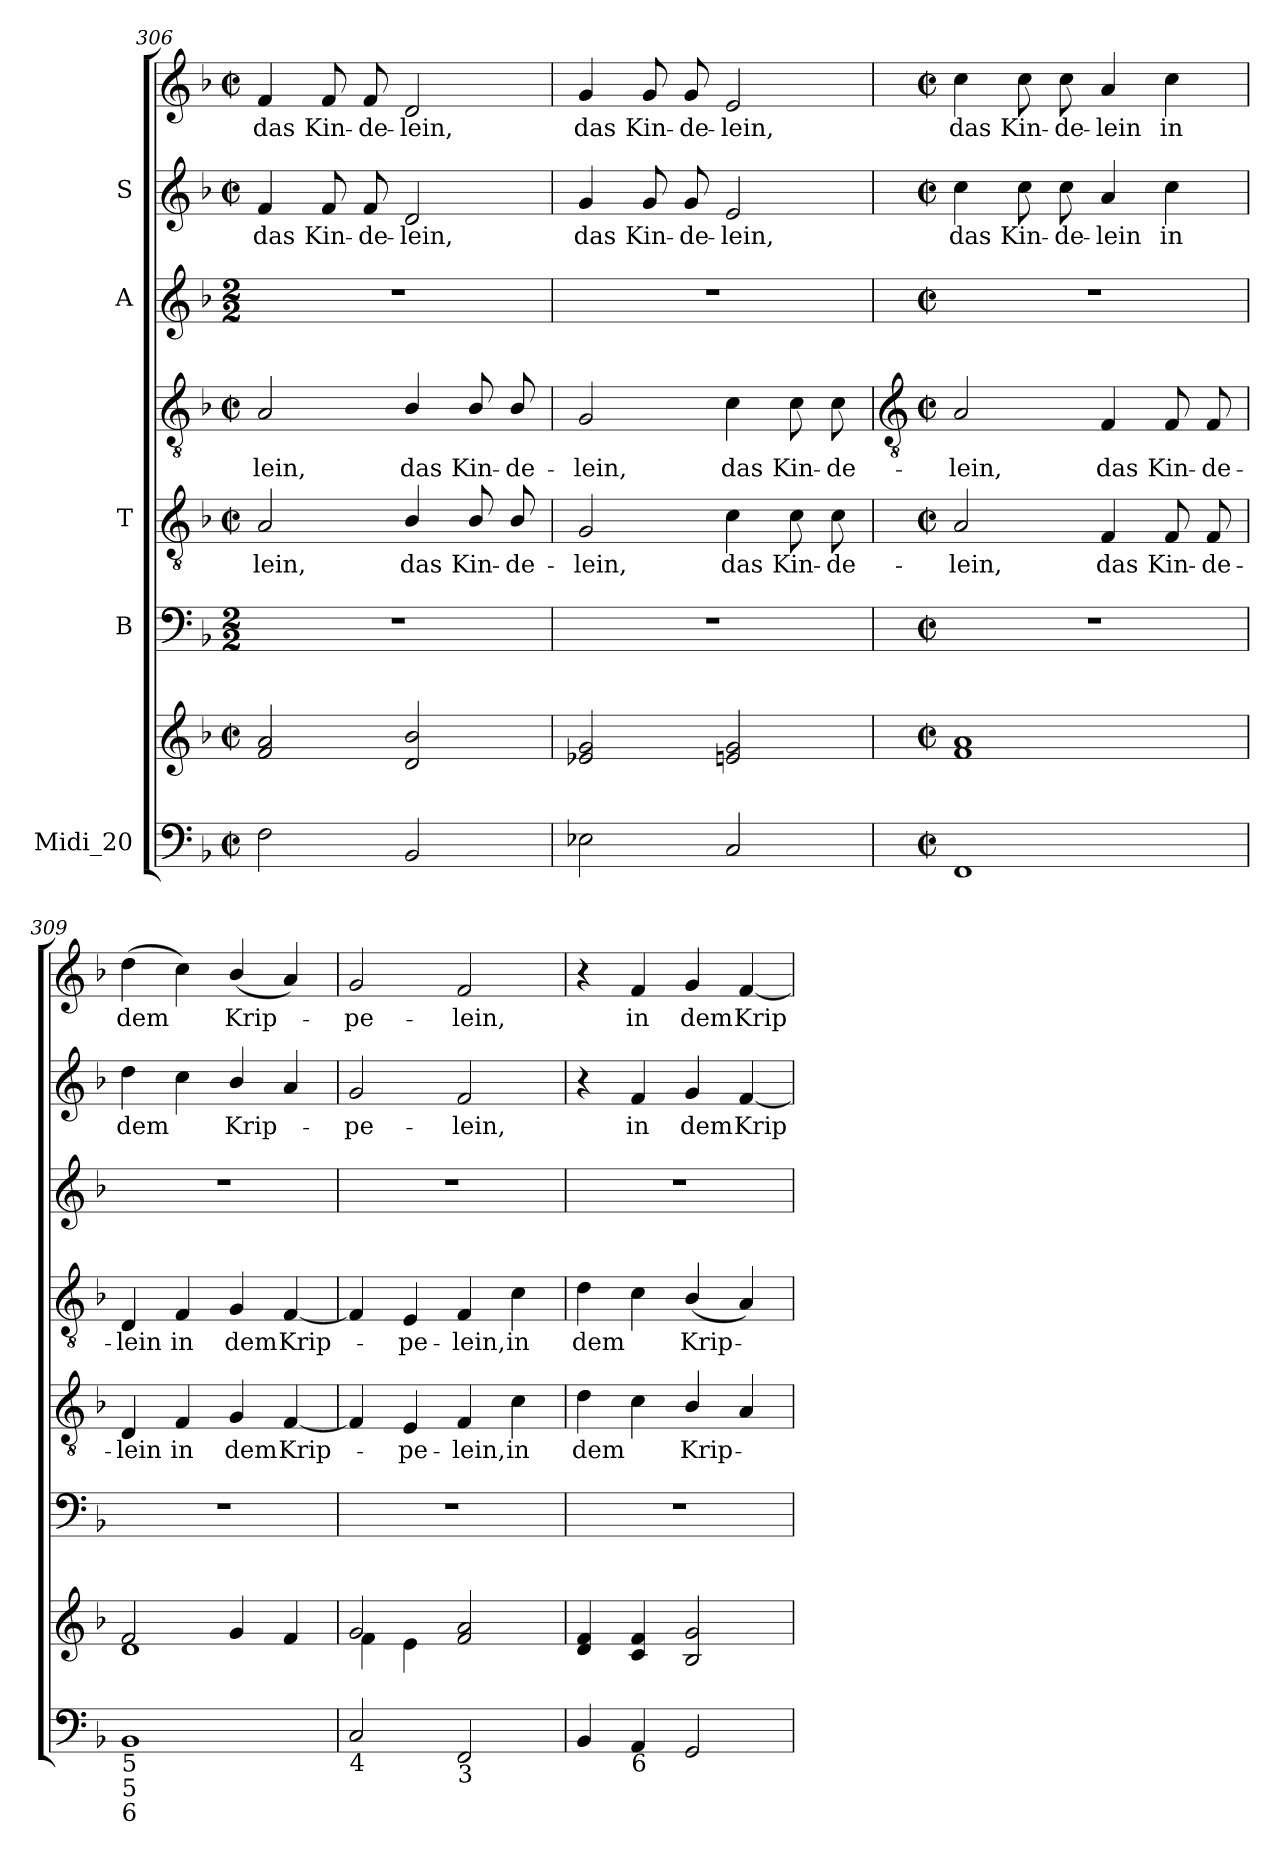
**kern	**kern	**kern	**kern	**text	**kern	**text	**kern	**kern	**text	**kern	**text
*part5	*part5	*part4	*part3	*part3	*part3	*part3	*part2	*part1	*part1	*part1	*part1
*staff8	*staff7	*staff6	*staff5	*staff5	*staff4	*staff4	*staff3	*staff2	*staff2	*staff1	*staff1
*I"Midi_20	*	*I"B	*I"T	*	*	*	*I"A	*I"S	*	*	*
*clefF4	*clefG2	*clefF4	*clefGv2	*	*clefGv2	*	*clefG2	*clefG2	*	*clefG2	*
*k[b-]	*k[b-]	*k[b-]	*k[b-]	*	*k[b-]	*	*k[b-]	*k[b-]	*	*k[b-]	*
*F:	*F:	*F:	*F:	*	*F:	*	*F:	*F:	*	*F:	*
*M2/2	*M2/2	*M2/2	*M2/2	*	*M2/2	*	*M2/2	*M2/2	*	*M2/2	*
*met(c|)	*met(c|)	*	*met(c|)	*	*met(c|)	*	*	*met(c|)	*	*met(c|)	*
=306	=306	=306	=306	=306	=306	=306	=306	=306	=306	=306	=306
*	*^	*	*	*	*	*	*	*	*	*	*
!	!	!	!	!	!LO:LY:b	!	!LO:LY:b	!	!	!LO:LY:b	!	!LO:LY:b
2F	2f 2a	1ryy	1r	2A	-lein,	2A	-lein,	1r	4f	das	4f	das
!	!	!	!	!	!	!	!	!	!	!LO:LY:b	!	!LO:LY:b
.	.	.	.	.	.	.	.	.	8f	Kin-	8f	Kin-
!	!	!	!	!	!	!	!	!	!	!LO:LY:b	!	!LO:LY:b
.	.	.	.	.	.	.	.	.	8f	-de-	8f	-de-
!	!	!	!	!	!LO:LY:b	!	!LO:LY:b	!	!	!LO:LY:b	!	!LO:LY:b
2BB-	2d 2b-	.	.	4B-/	das	4B-/	das	.	2d	-lein,	2d	-lein,
!	!	!	!	!	!LO:LY:b	!	!LO:LY:b	!	!	!	!	!
.	.	.	.	8B-/	Kin-	8B-/	Kin-	.	.	.	.	.
!	!	!	!	!	!LO:LY:b	!	!LO:LY:b	!	!	!	!	!
.	.	.	.	8B-/	-de-	8B-/	-de-	.	.	.	.	.
=307	=307	=307	=307	=307	=307	=307	=307	=307	=307	=307	=307	=307
!	!	!	!	!	!LO:LY:b	!	!LO:LY:b	!	!	!LO:LY:b	!	!LO:LY:b
2E-X	2e-X 2g	2ryy	1r	2G	-lein,	2G	-lein,	1r	4g	das	4g	das
!	!	!	!	!	!	!	!	!	!	!LO:LY:b	!	!LO:LY:b
.	.	.	.	.	.	.	.	.	8g	Kin-	8g	Kin-
!	!	!	!	!	!	!	!	!	!	!LO:LY:b	!	!LO:LY:b
.	.	.	.	.	.	.	.	.	8g	-de-	8g	-de-
!	!	!	!	!	!LO:LY:b	!	!LO:LY:b	!	!	!LO:LY:b	!	!LO:LY:b
2C	2en 2g	2ryy	.	4c	das	4c	das	.	2e	-lein,	2e	-lein,
!	!	!	!	!	!LO:LY:b	!	!LO:LY:b	!	!	!	!	!
.	.	.	.	8c	Kin-	8c	Kin-	.	.	.	.	.
!	!	!	!	!	!LO:LY:b	!	!LO:LY:b	!	!	!	!	!
.	.	.	.	8c	-de-	8c	-de-	.	.	.	.	.
!!LO:LB:g=z
=308	=308	=308	=308	=308	=308	=308	=308	=308	=308	=308	=308	=308
*	*	*	*	*	*	*clefGv2	*	*	*	*	*	*
*M2/2	*M2/2	*	*M2/2	*M2/2	*	*M2/2	*	*M2/2	*M2/2	*	*M2/2	*
*met(c|)	*met(c|)	*	*met(c|)	*met(c|)	*	*met(c|)	*	*met(c|)	*met(c|)	*	*met(c|)	*
!	!	!	!	!	!LO:LY:b	!	!LO:LY:b	!	!	!LO:LY:b	!	!LO:LY:b
1FF	1a	1f\	1r	2A	-lein,	2A	-lein,	1r	4cc	das	4cc	das
!	!	!	!	!	!	!	!	!	!	!LO:LY:b	!	!LO:LY:b
.	.	.	.	.	.	.	.	.	8cc	Kin-	8cc	Kin-
!	!	!	!	!	!	!	!	!	!	!LO:LY:b	!	!LO:LY:b
.	.	.	.	.	.	.	.	.	8cc	-de-	8cc	-de-
!	!	!	!	!	!LO:LY:b	!	!LO:LY:b	!	!	!LO:LY:b	!	!LO:LY:b
.	.	.	.	4F	das	4F	das	.	4a	-lein	4a	-lein
!	!	!	!	!	!LO:LY:b	!	!LO:LY:b	!	!	!LO:LY:b	!	!LO:LY:b
.	.	.	.	8F	Kin-	8F	Kin-	.	4cc	in	4cc	in
!	!	!	!	!	!LO:LY:b	!	!LO:LY:b	!	!	!	!	!
.	.	.	.	8F	-de-	8F	-de-	.	.	.	.	.
=309	=309	=309	=309	=309	=309	=309	=309	=309	=309	=309	=309	=309
!LO:TX:b:t=5	!	!	!	!	!	!	!	!	!	!	!	!
!LO:TX:b:t=5	!	!	!	!	!	!	!	!	!	!	!	!
!LO:TX:b:t=6	!	!	!	!	!	!	!	!	!	!	!	!
!	!	!	!	!	!LO:LY:b	!	!LO:LY:b	!	!	!LO:LY:b	!	!LO:LY:b
1BB-	2f	1d\	1r	4D	-lein	4D	-lein	1r	4dd	dem	(>4dd	dem
!	!	!	!	!	!LO:LY:b	!	!LO:LY:b	!	!	!	!	!
.	.	.	.	4F	in	4F	in	.	4cc	.	4cc)	.
!	!	!	!	!	!LO:LY:b	!	!LO:LY:b	!	!	!LO:LY:b	!	!LO:LY:b
.	4g	.	.	4G	dem	4G	dem	.	4b-/	Krip-	(<4b-/	Krip-
!	!	!	!	!	!LO:LY:b	!	!LO:LY:b	!	!	!	!	!
.	4f	.	.	[4F	Krip-	[4F	Krip-	.	4a	.	4a)	.
=310	=310	=310	=310	=310	=310	=310	=310	=310	=310	=310	=310	=310
!LO:TX:b:t=4	!	!	!	!	!	!	!	!	!	!	!	!
!	!	!	!	!	!	!	!	!	!	!LO:LY:b	!	!LO:LY:b
2C	2g	4f\	1r	4F]	.	4F]	.	1r	2g	pe-	2g	pe-
!	!	!	!	!	!LO:LY:b	!	!LO:LY:b	!	!	!	!	!
.	.	4e\	.	4E	pe-	4E	pe-	.	.	.	.	.
!LO:TX:b:t=3	!	!	!	!	!	!	!	!	!	!	!	!
!	!	!	!	!	!LO:LY:b	!	!LO:LY:b	!	!	!LO:LY:b	!	!LO:LY:b
2FF	2f 2a	2ryy	.	4F	-lein,	4F	-lein,	.	2f	-lein,	2f	-lein,
!	!	!	!	!	!LO:LY:b	!	!LO:LY:b	!	!	!	!	!
.	.	.	.	4c	in	4c	in	.	.	.	.	.
=311	=311	=311	=311	=311	=311	=311	=311	=311	=311	=311	=311	=311
!	!	!	!	!	!LO:LY:b	!	!LO:LY:b	!	!	!	!	!
4BB-	4d 4f	2ryy	1r	4d	dem	4d	dem	1r	4r	.	4r	.
!LO:TX:b:t=6	!	!	!	!	!	!	!	!	!	!	!	!
!	!	!	!	!	!	!	!	!	!	!LO:LY:b	!	!LO:LY:b
4AA	4c 4f	.	.	4c	.	4c	.	.	4f	in	4f	in
!	!	!	!	!	!LO:LY:b	!	!LO:LY:b	!	!	!LO:LY:b	!	!LO:LY:b
2GG	2B- 2g	2ryy	.	4B-/	Krip-	(<4B-/	Krip-	.	4g	dem	4g	dem
!	!	!	!	!	!	!	!	!	!	!LO:LY:b	!	!LO:LY:b
.	.	.	.	4A	.	4A)	.	.	[4f	Krip-	[4f	Krip-
*	*v	*v	*	*	*	*	*	*	*	*	*	*
=	=	=	=	=	=	=	=	=	=	=	=
*-	*-	*-	*-	*-	*-	*-	*-	*-	*-	*-	*-
